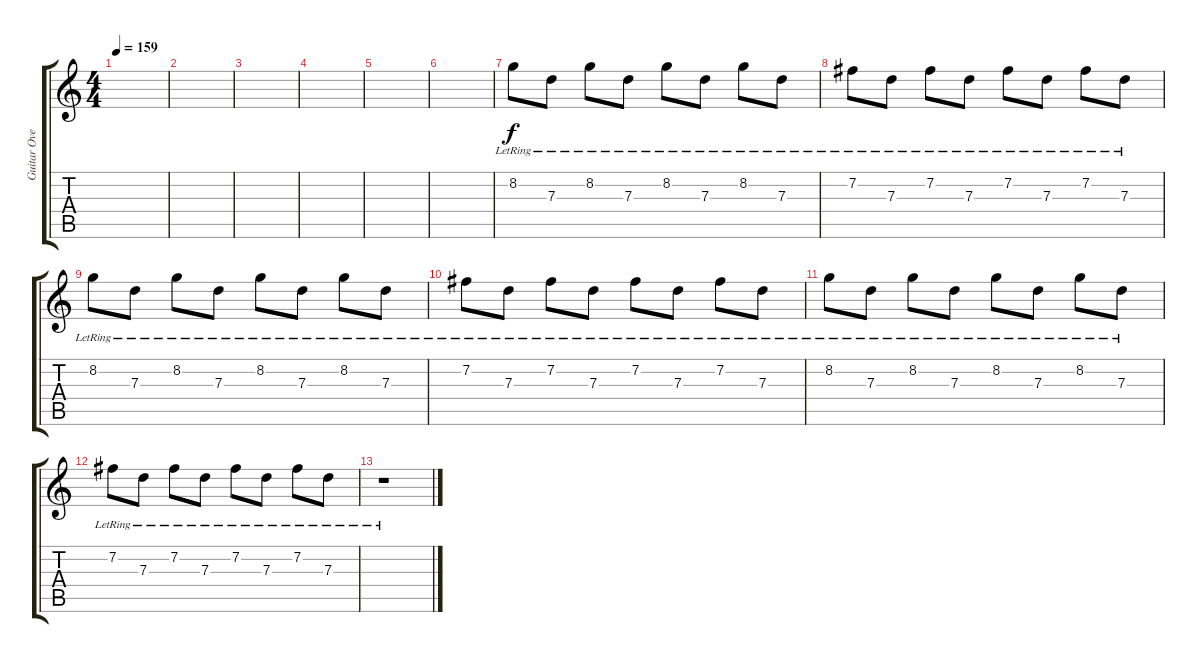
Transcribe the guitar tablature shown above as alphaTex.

\track ("Guitar Overdub" "Guitar Ove") {instrument distortionguitar}
\staff {score tabs}
\tuning (E4 B3 G3 D3 A2 D2) {hide}
\ts (4 4)
\tempo 159
\clef g2
\ks c
|
|
|
|
|
|
8.2{lr}.8 7.3{lr}.8 8.2{lr}.8 7.3{lr}.8 8.2{lr}.8 7.3{lr}.8 8.2{lr}.8 7.3{lr}.8 |
7.2{lr}.8 7.3{lr}.8 7.2{lr}.8 7.3{lr}.8 7.2{lr}.8 7.3{lr}.8 7.2{lr}.8 7.3{lr}.8 |
8.2{lr}.8 7.3{lr}.8 8.2{lr}.8 7.3{lr}.8 8.2{lr}.8 7.3{lr}.8 8.2{lr}.8 7.3{lr}.8 |
7.2{lr}.8 7.3{lr}.8 7.2{lr}.8 7.3{lr}.8 7.2{lr}.8 7.3{lr}.8 7.2{lr}.8 7.3{lr}.8 |
8.2{lr}.8 7.3{lr}.8 8.2{lr}.8 7.3{lr}.8 8.2{lr}.8 7.3{lr}.8 8.2{lr}.8 7.3{lr}.8 |
7.2{lr}.8 7.3{lr}.8 7.2{lr}.8 7.3{lr}.8 7.2{lr}.8 7.3{lr}.8 7.2{lr}.8 7.3{lr}.8 |
r.1
